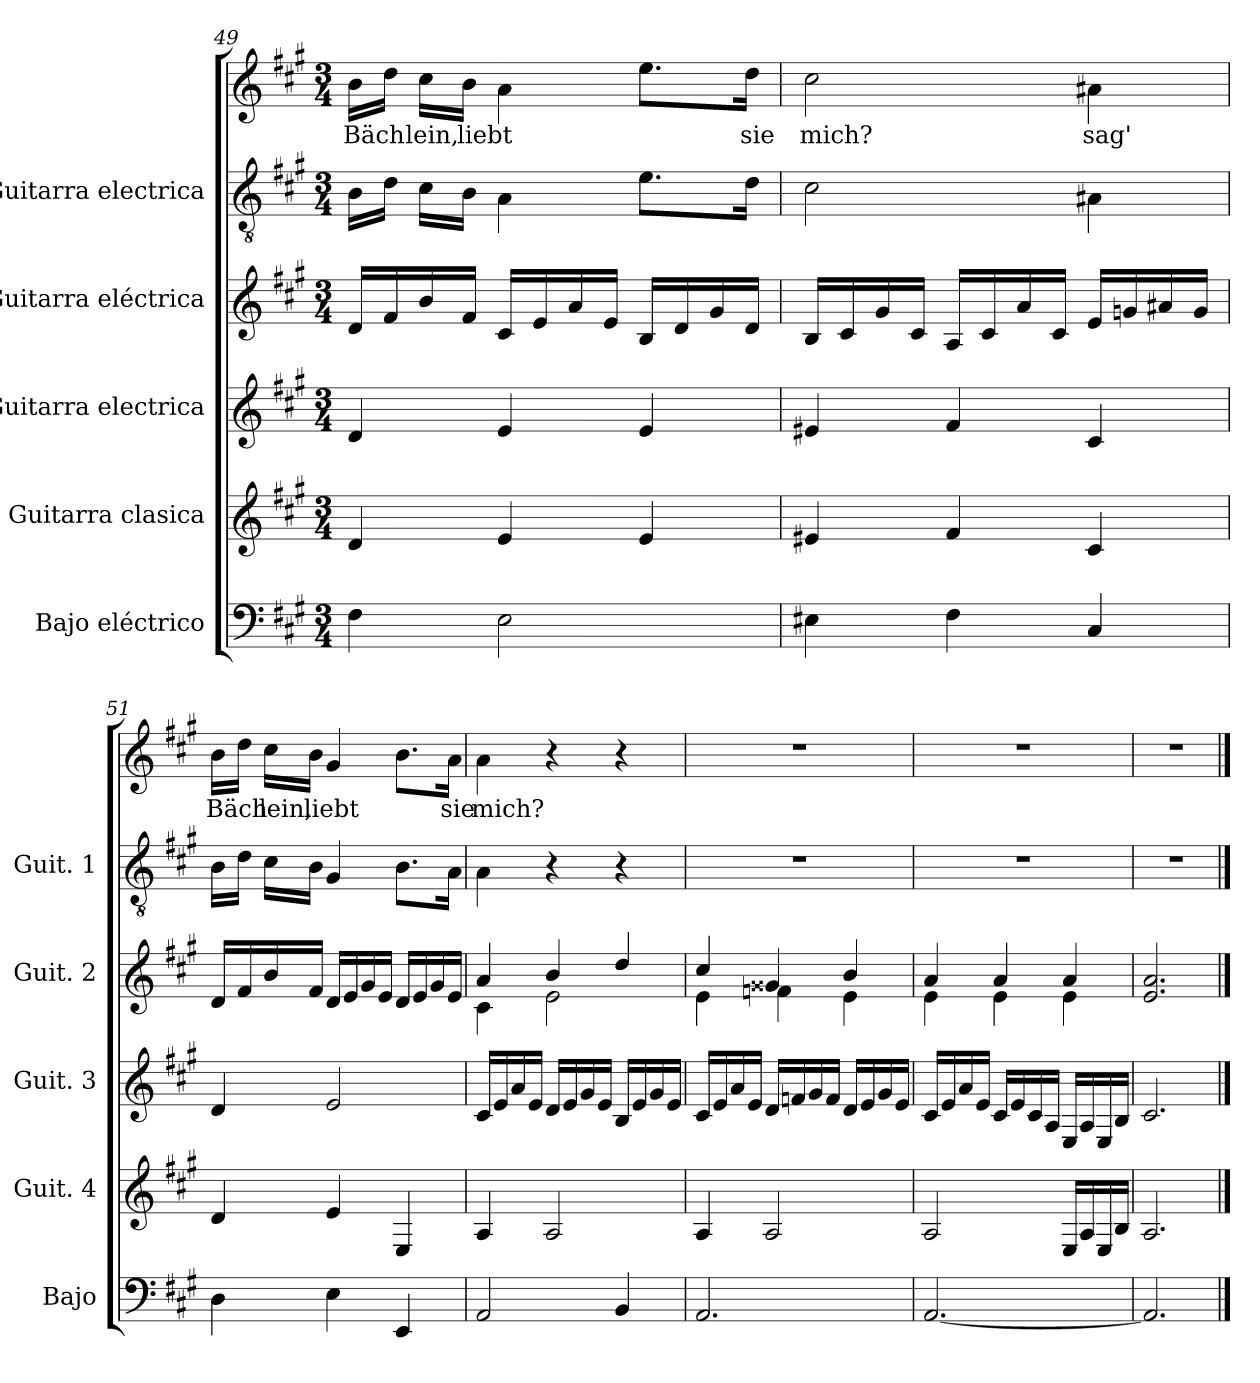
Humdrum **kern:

**kern	**kern	**kern	**kern	**kern	**kern	**text
*part6	*part5	*part4	*part3	*part2	*part1	*part1
*staff6	*staff5	*staff4	*staff3	*staff2	*staff1	*staff1
*I"Bajo eléctrico	*I"Guitarra clasica	*I"Guitarra electrica	*I"Guitarra eléctrica	*I"Guitarra  electrica	*	*
*I'Bajo	*I'Guit. 4	*I'Guit. 3	*I'Guit. 2	*I'Guit. 1	*	*
!!LO:PB:g=z
*clefF4	*clefG2	*clefG2	*clefG2	*clefGv2	*clefG2	*
*ITrd7c12	*ITrd7c12	*ITrd7c12	*	*ITrd-7c-12	*	*
*k[f#c#g#]	*k[f#c#g#]	*k[f#c#g#]	*k[f#c#g#]	*k[f#c#g#]	*k[f#c#g#]	*
*A:	*A:	*A:	*A:	*	*A:	*
*M3/4	*M3/4	*M3/4	*M3/4	*M3/4	*M3/4	*
=49	=49	=49	=49	=49	=49	=49
!	!	!	!	!	!	!LO:LY:b
4FF#\	4D/	4D/	16d/LL	16b\LL	16b\LL	Bäch
.	.	.	16f#/	16dd\JJ	16dd\JJ	.
!	!	!	!	!	!	!LO:LY:b
.	.	.	16b/	16cc#\LL	16cc#\LL	lein,
!	!	!	!	!	!	!LO:LY:b
.	.	.	16f#/JJ	16b\JJ	16b\JJ	liebt
2EE\	4E/	4E/	16c#/LL	4a\	4a\	.
.	.	.	16e/	.	.	.
.	.	.	16a/	.	.	.
.	.	.	16e/JJ	.	.	.
.	4E/	4E/	16B/LL	8.ee\L	8.ee\L	.
.	.	.	16d/	.	.	.
.	.	.	16g#/	.	.	.
!	!	!	!	!	!	!LO:LY:b
.	.	.	16d/JJ	16dd\Jk	16dd\Jk	sie
=50	=50	=50	=50	=50	=50	=50
!	!	!	!	!	!	!LO:LY:b
4EE#X\	4E#X/	4E#X/	16B/LL	2cc#\	2cc#\	mich?
.	.	.	16c#/	.	.	.
.	.	.	16g#/	.	.	.
.	.	.	16c#/JJ	.	.	.
4FF#\	4F#/	4F#/	16A/LL	.	.	.
.	.	.	16c#/	.	.	.
.	.	.	16a/	.	.	.
.	.	.	16c#/JJ	.	.	.
!	!	!	!	!	!	!LO:LY:b
4CC#/	4C#/	4C#/	16e/LL	4a#X\	4a#X\	sag'
.	.	.	16gn/	.	.	.
.	.	.	16a#X/	.	.	.
.	.	.	16g/JJ	.	.	.
=51	=51	=51	=51	=51	=51	=51
!	!	!	!	!	!	!LO:LY:b
4DD\	4D/	4D/	16d/LL	16b\LL	16b\LL	Bäch
.	.	.	16f#/	16dd\JJ	16dd\JJ	.
!	!	!	!	!	!	!LO:LY:b
.	.	.	16b/	16cc#\LL	16cc#\LL	lein,
!	!	!	!	!	!	!LO:LY:b
.	.	.	16f#/JJ	16b\JJ	16b\JJ	liebt
4EE\	4E/	2E/	16d/LL	4g#/	4g#/	.
.	.	.	16e/	.	.	.
.	.	.	16g#/	.	.	.
.	.	.	16e/JJ	.	.	.
4EEE/	4EE/	.	16d/LL	8.b\L	8.b\L	.
.	.	.	16e/	.	.	.
.	.	.	16g#/	.	.	.
!	!	!	!	!	!	!LO:LY:b
.	.	.	16e/JJ	16a\Jk	16a\Jk	sie
=52	=52	=52	=52	=52	=52	=52
*	*	*	*^	*	*	*
!	!	!	!	!	!	!	!LO:LY:b
2AAA/	4AA/	16C#/LL	4a/	4c#\	4a\	4a\	mich?
.	.	16E/	.	.	.	.	.
.	.	16A/	.	.	.	.	.
.	.	16E/JJ	.	.	.	.	.
.	2AA/	16D/LL	4b/	2e\	4r	4r	.
.	.	16E/	.	.	.	.	.
.	.	16G#/	.	.	.	.	.
.	.	16E/JJ	.	.	.	.	.
4BBB/	.	16BB/LL	4dd/	.	4r	4r	.
.	.	16E/	.	.	.	.	.
.	.	16G#/	.	.	.	.	.
.	.	16E/JJ	.	.	.	.	.
!!LO:LB:g=z
=53	=53	=53	=53	=53	=53	=53	=53
2.AAA/	4AA/	16C#/LL	4cc#/	4e\	2.r	2.r	.
.	.	16E/	.	.	.	.	.
.	.	16A/	.	.	.	.	.
.	.	16E/JJ	.	.	.	.	.
.	2AA/	16D/LL	4g##X/	4fn\	.	.	.
.	.	16Fn/	.	.	.	.	.
.	.	16G#i/	.	.	.	.	.
.	.	16F/JJ	.	.	.	.	.
.	.	16D/LL	4b/	4e\	.	.	.
.	.	16E/	.	.	.	.	.
.	.	16G#/	.	.	.	.	.
.	.	16E/JJ	.	.	.	.	.
=54	=54	=54	=54	=54	=54	=54	=54
[2.AAA/	2AA/	16C#/LL	4a/	4e\	2.r	2.r	.
.	.	16E/	.	.	.	.	.
.	.	16A/	.	.	.	.	.
.	.	16E/JJ	.	.	.	.	.
.	.	16C#/LL	4a/	4e\	.	.	.
.	.	16E/	.	.	.	.	.
.	.	16C#/	.	.	.	.	.
.	.	16AA/JJ	.	.	.	.	.
.	16EE/LL	16EE/LL	4a/	4e\	.	.	.
.	16AA/	16AA/	.	.	.	.	.
.	16EE/	16EE/	.	.	.	.	.
.	16BB/JJ	16BB/JJ	.	.	.	.	.
*	*	*	*v	*v	*	*	*
=55	=55	=55	=55	=55	=55	=55
2.AAA/]	2.AA/	2.C#/	2.e/ 2.a/	2.r	2.r	.
==	==	==	==	==	==	==
*-	*-	*-	*-	*-	*-	*-
